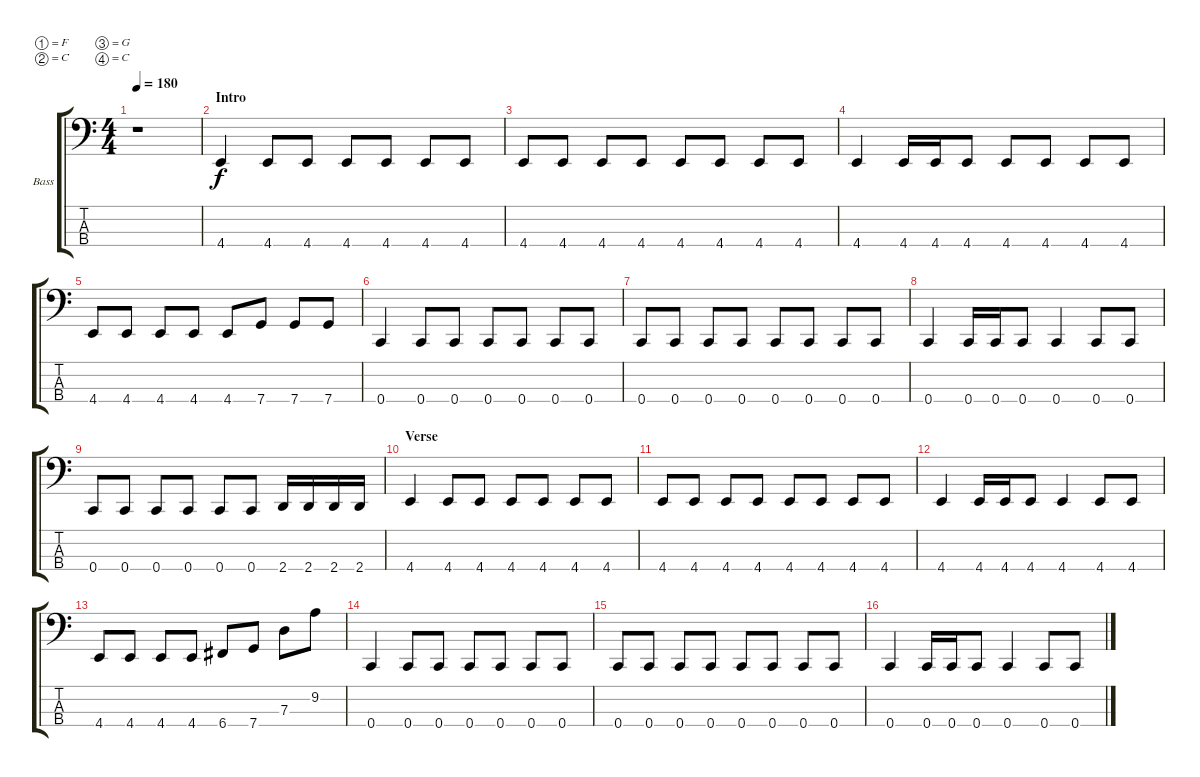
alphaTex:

\bracketExtendMode groupsimilarinstruments
\firstSystemTrackNameOrientation horizontal
\otherSystemsTrackNameOrientation horizontal
\track ("Bass" "Bass") {instrument electricbassfinger}
\staff {score tabs}
\tuning (F2 C2 G1 C1)
\ts (4 4)
\tempo 180
\clef f4
\ks c
r.1{dy f instrument electricbassfinger} |
\section ("" "Intro")
4.4.4 4.4.8 4.4.8 4.4.8 4.4.8 4.4.8 4.4.8 |
4.4.8 4.4.8 4.4.8 4.4.8 4.4.8 4.4.8 4.4.8 4.4.8 |
4.4.4 4.4.16 4.4.16 4.4.8 4.4.8 4.4.8 4.4.8 4.4.8 |
4.4.8 4.4.8 4.4.8 4.4.8 4.4.8 7.4.8 7.4.8 7.4.8 |
0.4.4 0.4.8 0.4.8 0.4.8 0.4.8 0.4.8 0.4.8 |
0.4.8 0.4.8 0.4.8 0.4.8 0.4.8 0.4.8 0.4.8 0.4.8 |
0.4.4 0.4.16 0.4.16 0.4.8 0.4.4 0.4.8 0.4.8 |
0.4.8 0.4.8 0.4.8 0.4.8 0.4.8 0.4.8 2.4.16 2.4.16 2.4.16 2.4.16 |
\section ("" "Verse")
4.4.4 4.4.8 4.4.8 4.4.8 4.4.8 4.4.8 4.4.8 |
4.4.8 4.4.8 4.4.8 4.4.8 4.4.8 4.4.8 4.4.8 4.4.8 |
4.4.4 4.4.16 4.4.16 4.4.8 4.4.4 4.4.8 4.4.8 |
4.4.8 4.4.8 4.4.8 4.4.8 6.4.8 7.4.8 7.3.8 9.2.8 |
0.4.4 0.4.8 0.4.8 0.4.8 0.4.8 0.4.8 0.4.8 |
0.4.8 0.4.8 0.4.8 0.4.8 0.4.8 0.4.8 0.4.8 0.4.8 |
0.4.4 0.4.16 0.4.16 0.4.8 0.4.4 0.4.8 0.4.8
